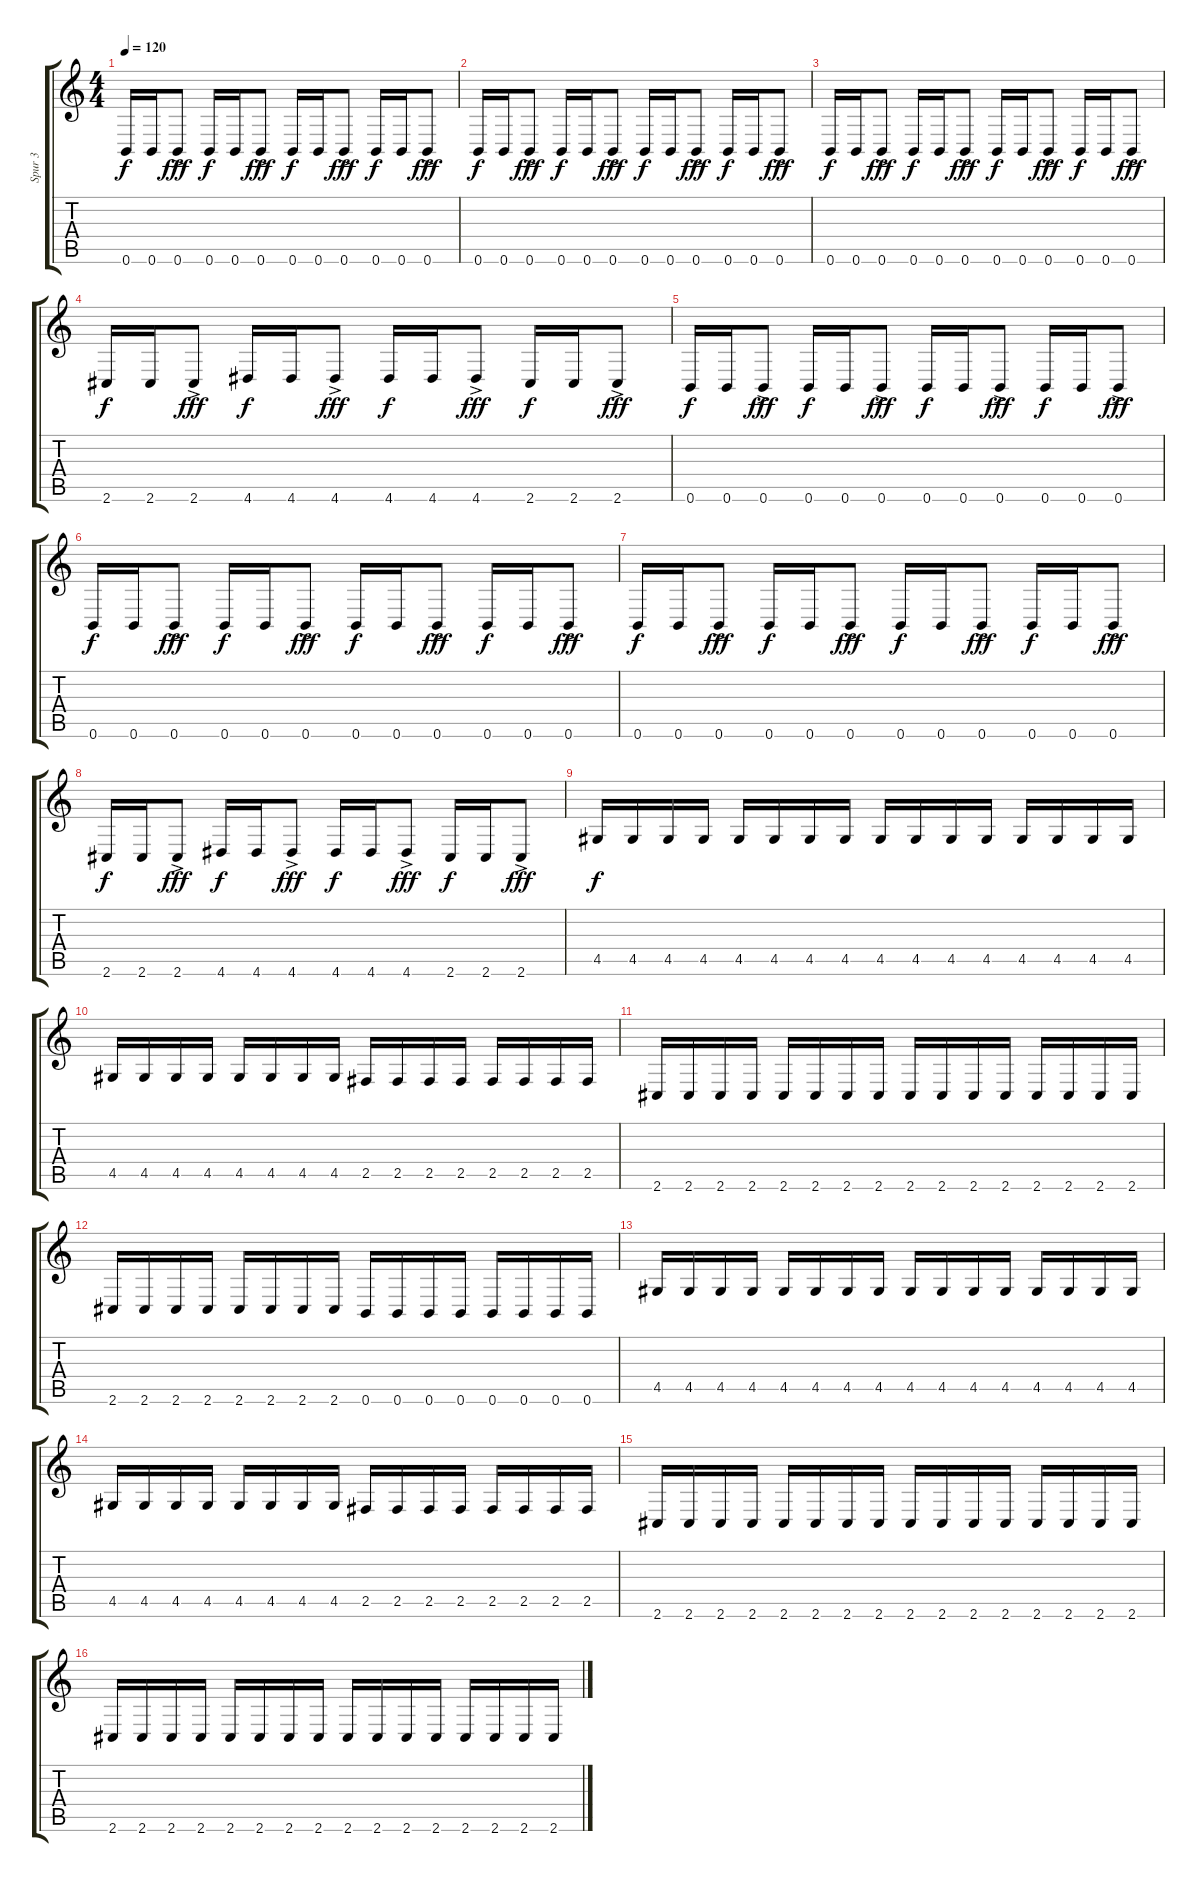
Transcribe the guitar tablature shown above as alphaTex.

\track ("Spur 3" "Spur 3") {instrument electricbassfinger}
\staff {score tabs}
\tuning (B3 Gb3 D3 A2 E2 B1) {hide}
\ts (4 4)
\tempo 120
\clef g2
\ks c
0.6.16{dy f} 0.6.16 0.6{ac}.8{dy fff} 0.6.16{dy f} 0.6.16 0.6{ac}.8{dy fff} 0.6.16{dy f} 0.6.16 0.6{ac}.8{dy fff} 0.6.16{dy f} 0.6.16 0.6{ac}.8{dy fff} |
0.6.16{dy f} 0.6.16 0.6{ac}.8{dy fff} 0.6.16{dy f} 0.6.16 0.6{ac}.8{dy fff} 0.6.16{dy f} 0.6.16 0.6{ac}.8{dy fff} 0.6.16{dy f} 0.6.16 0.6{ac}.8{dy fff} |
0.6.16{dy f} 0.6.16 0.6{ac}.8{dy fff} 0.6.16{dy f} 0.6.16 0.6{ac}.8{dy fff} 0.6.16{dy f} 0.6.16 0.6{ac}.8{dy fff} 0.6.16{dy f} 0.6.16 0.6{ac}.8{dy fff} |
2.6.16{dy f} 2.6.16 2.6{ac}.8{dy fff} 4.6.16{dy f} 4.6.16 4.6{ac}.8{dy fff} 4.6.16{dy f} 4.6.16 4.6{ac}.8{dy fff} 2.6.16{dy f} 2.6.16 2.6{ac}.8{dy fff} |
0.6.16{dy f} 0.6.16 0.6{ac}.8{dy fff} 0.6.16{dy f} 0.6.16 0.6{ac}.8{dy fff} 0.6.16{dy f} 0.6.16 0.6{ac}.8{dy fff} 0.6.16{dy f} 0.6.16 0.6{ac}.8{dy fff} |
0.6.16{dy f} 0.6.16 0.6{ac}.8{dy fff} 0.6.16{dy f} 0.6.16 0.6{ac}.8{dy fff} 0.6.16{dy f} 0.6.16 0.6{ac}.8{dy fff} 0.6.16{dy f} 0.6.16 0.6{ac}.8{dy fff} |
0.6.16{dy f} 0.6.16 0.6{ac}.8{dy fff} 0.6.16{dy f} 0.6.16 0.6{ac}.8{dy fff} 0.6.16{dy f} 0.6.16 0.6{ac}.8{dy fff} 0.6.16{dy f} 0.6.16 0.6{ac}.8{dy fff} |
2.6.16{dy f} 2.6.16 2.6{ac}.8{dy fff} 4.6.16{dy f} 4.6.16 4.6{ac}.8{dy fff} 4.6.16{dy f} 4.6.16 4.6{ac}.8{dy fff} 2.6.16{dy f} 2.6.16 2.6{ac}.8{dy fff} |
4.5.16{dy f} 4.5.16 4.5.16 4.5.16 4.5.16 4.5.16 4.5.16 4.5.16 4.5.16 4.5.16 4.5.16 4.5.16 4.5.16 4.5.16 4.5.16 4.5.16 |
4.5.16 4.5.16 4.5.16 4.5.16 4.5.16 4.5.16 4.5.16 4.5.16 2.5.16 2.5.16 2.5.16 2.5.16 2.5.16 2.5.16 2.5.16 2.5.16 |
2.6.16 2.6.16 2.6.16 2.6.16 2.6.16 2.6.16 2.6.16 2.6.16 2.6.16 2.6.16 2.6.16 2.6.16 2.6.16 2.6.16 2.6.16 2.6.16 |
2.6.16 2.6.16 2.6.16 2.6.16 2.6.16 2.6.16 2.6.16 2.6.16 0.6.16 0.6.16 0.6.16 0.6.16 0.6.16 0.6.16 0.6.16 0.6.16 |
4.5.16 4.5.16 4.5.16 4.5.16 4.5.16 4.5.16 4.5.16 4.5.16 4.5.16 4.5.16 4.5.16 4.5.16 4.5.16 4.5.16 4.5.16 4.5.16 |
4.5.16 4.5.16 4.5.16 4.5.16 4.5.16 4.5.16 4.5.16 4.5.16 2.5.16 2.5.16 2.5.16 2.5.16 2.5.16 2.5.16 2.5.16 2.5.16 |
2.6.16 2.6.16 2.6.16 2.6.16 2.6.16 2.6.16 2.6.16 2.6.16 2.6.16 2.6.16 2.6.16 2.6.16 2.6.16 2.6.16 2.6.16 2.6.16 |
2.6.16 2.6.16 2.6.16 2.6.16 2.6.16 2.6.16 2.6.16 2.6.16 2.6.16 2.6.16 2.6.16 2.6.16 2.6.16 2.6.16 2.6.16 2.6.16
